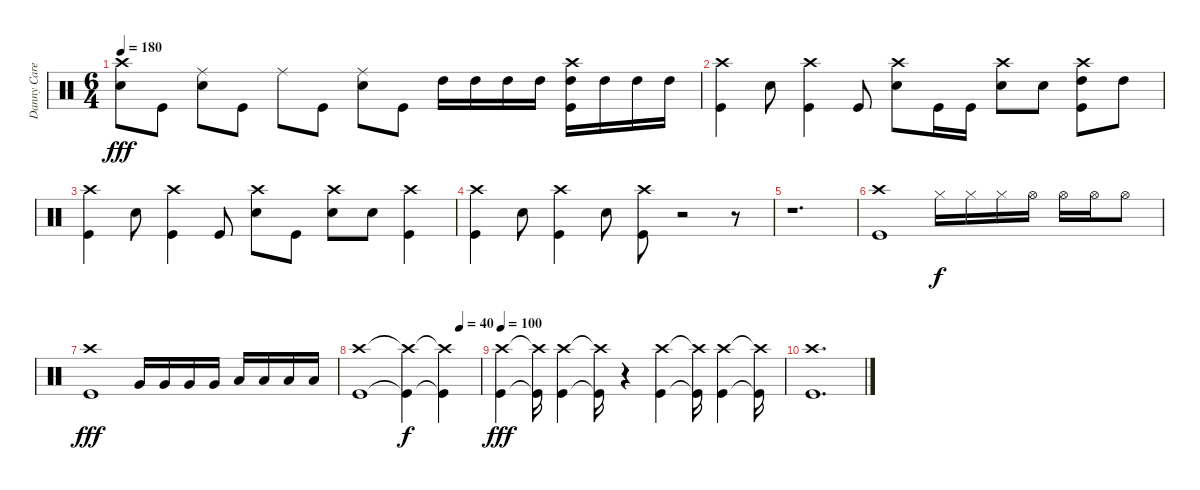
\track ("Danny Carey" "Danny Care") {instrument percussion}
\staff {score}
\articulation defaults
\ts (6 4)
\tempo 180
\clef neutral
\ks c
("Snare (hit) 2" "Crash high (hit)").8{dy fff} "Kick (hit)".8 ("Ride (middle)" "Snare (hit) 2").8 "Kick (hit)".8 "Ride (middle)".8 "Kick (hit)".8 ("Snare (hit) 2" "Ride (middle)").8 "Kick (hit)".8 "High Tom (hit)".16 "High Tom (hit)".16 "High Tom (hit)".16 "High Tom (hit)".16 ("Crash high (hit)" "High Tom (hit)" "Kick (hit)").16 "High Tom (hit)".16 "High Tom (hit)".16 "High Tom (hit)".16 |
("Kick (hit)" "Crash high (hit)").4 "Snare (hit) 2".8 ("Kick (hit)" "Crash high (hit)").4 "Kick (hit)".8 ("Snare (hit) 2" "Crash high (hit)").8 "Kick (hit)".16 "Kick (hit)".16 ("Snare (hit) 2" "Crash high (hit)").8 "Snare (hit) 2".8 ("Kick (hit)" "High Tom (hit)" "Crash high (hit)").8 "High Tom (hit)".8 |
("Kick (hit)" "Crash high (hit)").4 "Snare (hit) 2".8 ("Kick (hit)" "Crash high (hit)").4 "Kick (hit)".8 ("Snare (hit) 2" "Crash high (hit)").8 "Kick (hit)".8 ("Snare (hit) 2" "Crash high (hit)").8 "Snare (hit) 2".8 ("Kick (hit)" "Crash high (hit)").4 |
("Kick (hit)" "Crash high (hit)").4 "Snare (hit) 2".8 ("Kick (hit)" "Crash high (hit)").4 "Snare (hit) 2".8 ("Kick (hit)" "Crash high (hit)").8 r.2 r.8 |
r.1{d} |
("Kick (hit)" "Crash high (hit)").1 "Hi-Hat (closed)".16{dy f} "Hi-Hat (closed)".16 "Hi-Hat (closed)".16 "Hi-Hat (open)".16 "Hi-Hat (open)".16 "Hi-Hat (open)".16 "Hi-Hat (open)".8 |
("Kick (hit)" "Crash high (hit)").1{dy fff} "Very Low Tom (hit)".16 "Very Low Tom (hit)".16 "Very Low Tom (hit)".16 "Very Low Tom (hit)".16 "Low Floor Tom (hit)".16 "Low Floor Tom (hit)".16 "Low Floor Tom (hit)".16 "Low Floor Tom (hit)".16 |
\tempo (40 0.8333333333333334)
("Kick (hit)" "Crash high (hit)").1 ("Kick (hit)"{t} "Crash high (hit)"{t}).4{dy f} ("Kick (hit)"{t} "Crash high (hit)"{t}).4 |
\tempo 100
("Kick (hit)" "Crash high (hit)").4{dy fff} ("Kick (hit)"{t} "Crash high (hit)"{t}).16 ("Kick (hit)" "Crash high (hit)").4 ("Kick (hit)"{t} "Crash high (hit)"{t}).16 r.4 ("Kick (hit)" "Crash high (hit)").4 ("Kick (hit)"{t} "Crash high (hit)"{t}).16 ("Kick (hit)" "Crash high (hit)").4 ("Kick (hit)"{t} "Crash high (hit)"{t}).16 |
("Crash high (hit)" "Kick (hit)").1{d}
